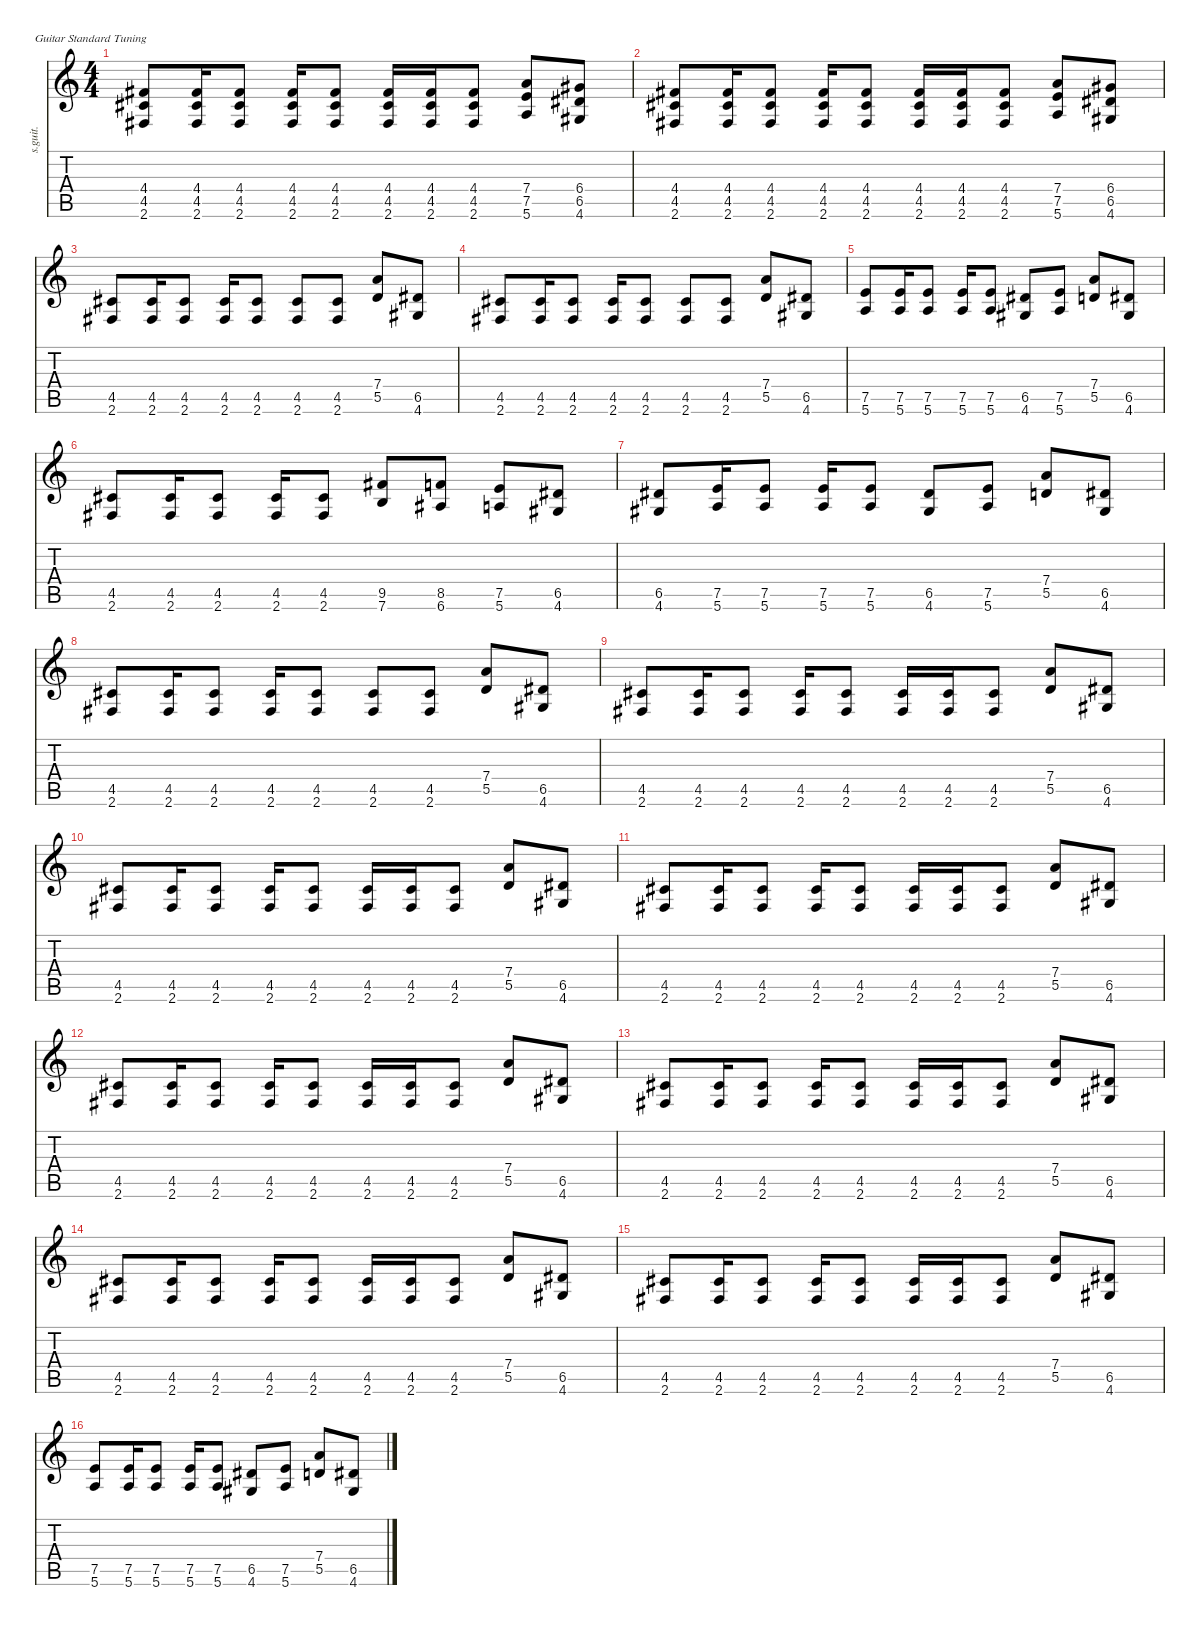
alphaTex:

\defaultSystemsLayout 4
\hideDynamics
\bracketExtendMode nobrackets
\track ("" "s.guit.") {instrument distortionguitar}
\staff {score tabs}
\tuning (E4 B3 G3 D3 A2 E2)
\ts (4 4)
\tempo (150 hide)
\clef g2
\ks c
(4.4{acc #} 4.5{acc #} 2.6{acc #}).8{dy mf} (4.4{acc #} 4.5{acc #} 2.6{acc #}).16 (4.4{acc #} 4.5{acc #} 2.6{acc #}).8 (4.4{acc #} 4.5{acc #} 2.6{acc #}).16 (4.4{acc #} 4.5{acc #} 2.6{acc #}).8 (4.4{acc #} 4.5{acc #} 2.6{acc #}).16 (4.4{acc #} 4.5{acc #} 2.6{acc #}).16 (4.4{acc #} 4.5{acc #} 2.6{acc #}).8 (7.4 7.5 5.6).8 (6.4{acc #} 6.5{acc #} 4.6{acc #}).8 |
(4.4{acc #} 4.5{acc #} 2.6{acc #}).8 (4.4{acc #} 4.5{acc #} 2.6{acc #}).16 (4.4{acc #} 4.5{acc #} 2.6{acc #}).8 (4.4{acc #} 4.5{acc #} 2.6{acc #}).16 (4.4{acc #} 4.5{acc #} 2.6{acc #}).8 (4.4{acc #} 4.5{acc #} 2.6{acc #}).16 (4.4{acc #} 4.5{acc #} 2.6{acc #}).16 (4.4{acc #} 4.5{acc #} 2.6{acc #}).8 (7.4 7.5 5.6).8 (6.4{acc #} 6.5{acc #} 4.6{acc #}).8 |
(4.5{acc #} 2.6{acc #}).8 (4.5{acc #} 2.6{acc #}).16 (4.5{acc #} 2.6{acc #}).8 (4.5{acc #} 2.6{acc #}).16 (4.5{acc #} 2.6{acc #}).8 (4.5{acc #} 2.6{acc #}).8 (4.5{acc #} 2.6{acc #}).8 (7.4 5.5).8 (6.5{acc #} 4.6{acc #}).8 |
(4.5{acc #} 2.6{acc #}).8 (4.5{acc #} 2.6{acc #}).16 (4.5{acc #} 2.6{acc #}).8 (4.5{acc #} 2.6{acc #}).16 (4.5{acc #} 2.6{acc #}).8 (4.5{acc #} 2.6{acc #}).8 (4.5{acc #} 2.6{acc #}).8 (7.4 5.5).8 (6.5{acc #} 4.6{acc #}).8 |
(7.5 5.6).8 (7.5 5.6).16 (7.5 5.6).8 (7.5 5.6).16 (7.5 5.6).8 (6.5{acc #} 4.6{acc #}).8 (7.5 5.6).8 (7.4 5.5).8 (6.5{acc #} 4.6{acc #}).8 |
(4.5{acc #} 2.6{acc #}).8 (4.5{acc #} 2.6{acc #}).16 (4.5{acc #} 2.6{acc #}).8 (4.5{acc #} 2.6{acc #}).16 (4.5{acc #} 2.6{acc #}).8 (9.5{acc #} 7.6).8 (8.5 6.6{acc #}).8 (7.5 5.6).8 (6.5{acc #} 4.6{acc #}).8 |
(6.5{acc #} 4.6{acc #}).8 (7.5 5.6).16 (7.5 5.6).8 (7.5 5.6).16 (7.5 5.6).8 (6.5{acc #} 4.6{acc #}).8 (7.5 5.6).8 (7.4 5.5).8 (6.5{acc #} 4.6{acc #}).8 |
(4.5{acc #} 2.6{acc #}).8 (4.5{acc #} 2.6{acc #}).16 (4.5{acc #} 2.6{acc #}).8 (4.5{acc #} 2.6{acc #}).16 (4.5{acc #} 2.6{acc #}).8 (4.5{acc #} 2.6{acc #}).8 (4.5{acc #} 2.6{acc #}).8 (7.4 5.5).8 (6.5{acc #} 4.6{acc #}).8 |
(4.5{acc #} 2.6{acc #}).8 (4.5{acc #} 2.6{acc #}).16 (4.5{acc #} 2.6{acc #}).8 (4.5{acc #} 2.6{acc #}).16 (4.5{acc #} 2.6{acc #}).8 (4.5{acc #} 2.6{acc #}).16 (4.5{acc #} 2.6{acc #}).16 (4.5{acc #} 2.6{acc #}).8 (7.4 5.5).8 (6.5{acc #} 4.6{acc #}).8 |
(4.5{acc #} 2.6{acc #}).8 (4.5{acc #} 2.6{acc #}).16 (4.5{acc #} 2.6{acc #}).8 (4.5{acc #} 2.6{acc #}).16 (4.5{acc #} 2.6{acc #}).8 (4.5{acc #} 2.6{acc #}).16 (4.5{acc #} 2.6{acc #}).16 (4.5{acc #} 2.6{acc #}).8 (7.4 5.5).8 (6.5{acc #} 4.6{acc #}).8 |
(4.5{acc #} 2.6{acc #}).8 (4.5{acc #} 2.6{acc #}).16 (4.5{acc #} 2.6{acc #}).8 (4.5{acc #} 2.6{acc #}).16 (4.5{acc #} 2.6{acc #}).8 (4.5{acc #} 2.6{acc #}).16 (4.5{acc #} 2.6{acc #}).16 (4.5{acc #} 2.6{acc #}).8 (7.4 5.5).8 (6.5{acc #} 4.6{acc #}).8 |
(4.5{acc #} 2.6{acc #}).8 (4.5{acc #} 2.6{acc #}).16 (4.5{acc #} 2.6{acc #}).8 (4.5{acc #} 2.6{acc #}).16 (4.5{acc #} 2.6{acc #}).8 (4.5{acc #} 2.6{acc #}).16 (4.5{acc #} 2.6{acc #}).16 (4.5{acc #} 2.6{acc #}).8 (7.4 5.5).8 (6.5{acc #} 4.6{acc #}).8 |
(4.5{acc #} 2.6{acc #}).8 (4.5{acc #} 2.6{acc #}).16 (4.5{acc #} 2.6{acc #}).8 (4.5{acc #} 2.6{acc #}).16 (4.5{acc #} 2.6{acc #}).8 (4.5{acc #} 2.6{acc #}).16 (4.5{acc #} 2.6{acc #}).16 (4.5{acc #} 2.6{acc #}).8 (7.4 5.5).8 (6.5{acc #} 4.6{acc #}).8 |
(4.5{acc #} 2.6{acc #}).8 (4.5{acc #} 2.6{acc #}).16 (4.5{acc #} 2.6{acc #}).8 (4.5{acc #} 2.6{acc #}).16 (4.5{acc #} 2.6{acc #}).8 (4.5{acc #} 2.6{acc #}).16 (4.5{acc #} 2.6{acc #}).16 (4.5{acc #} 2.6{acc #}).8 (7.4 5.5).8 (6.5{acc #} 4.6{acc #}).8 |
(4.5{acc #} 2.6{acc #}).8 (4.5{acc #} 2.6{acc #}).16 (4.5{acc #} 2.6{acc #}).8 (4.5{acc #} 2.6{acc #}).16 (4.5{acc #} 2.6{acc #}).8 (4.5{acc #} 2.6{acc #}).16 (4.5{acc #} 2.6{acc #}).16 (4.5{acc #} 2.6{acc #}).8 (7.4 5.5).8 (6.5{acc #} 4.6{acc #}).8 |
(7.5 5.6).8 (7.5 5.6).16 (7.5 5.6).8 (7.5 5.6).16 (7.5 5.6).8 (6.5{acc #} 4.6{acc #}).8 (7.5 5.6).8 (7.4 5.5).8 (6.5{acc #} 4.6{acc #}).8
